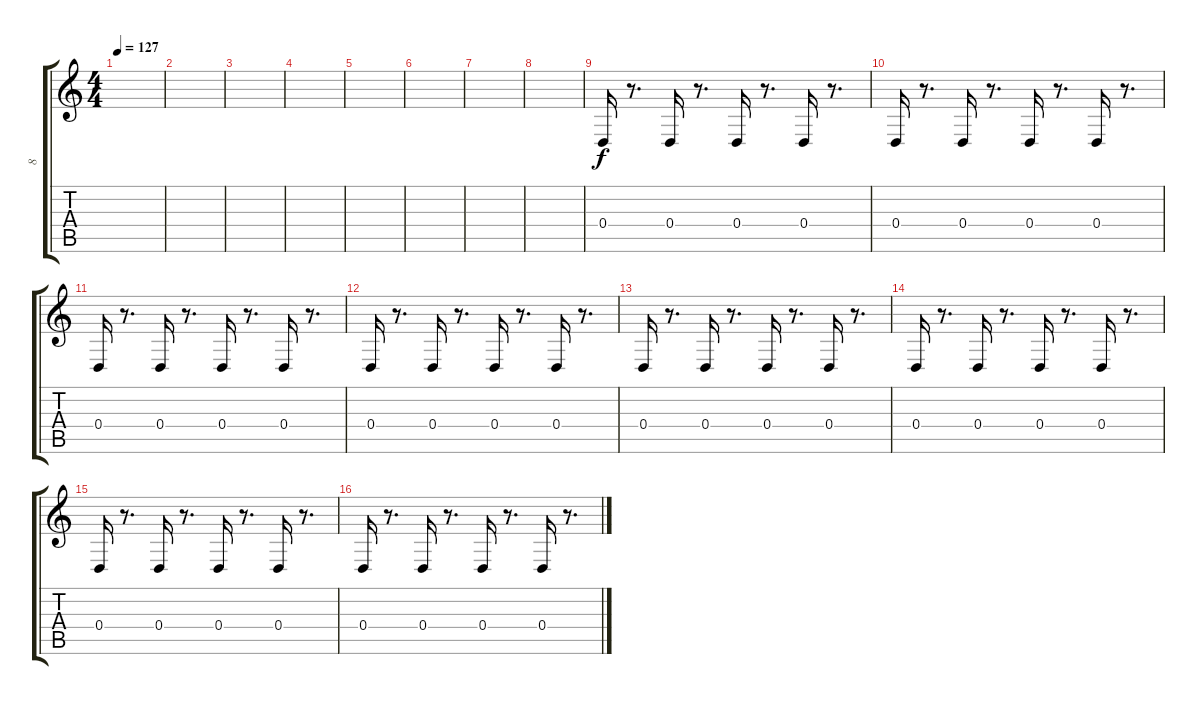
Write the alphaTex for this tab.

\track ("8" "8") {instrument synthdrum}
\staff {score tabs}
\tuning (E4 B3 G3 D3 A2 E2) {hide}
\ts (4 4)
\tempo 127
\clef g2
\ks c
|
|
|
|
|
|
|
|
0.4.16 r.8{d} 0.4.16 r.8{d} 0.4.16 r.8{d} 0.4.16 r.8{d} |
0.4.16 r.8{d} 0.4.16 r.8{d} 0.4.16 r.8{d} 0.4.16 r.8{d} |
0.4.16 r.8{d} 0.4.16 r.8{d} 0.4.16 r.8{d} 0.4.16 r.8{d} |
0.4.16 r.8{d} 0.4.16 r.8{d} 0.4.16 r.8{d} 0.4.16 r.8{d} |
0.4.16 r.8{d} 0.4.16 r.8{d} 0.4.16 r.8{d} 0.4.16 r.8{d} |
0.4.16 r.8{d} 0.4.16 r.8{d} 0.4.16 r.8{d} 0.4.16 r.8{d} |
0.4.16 r.8{d} 0.4.16 r.8{d} 0.4.16 r.8{d} 0.4.16 r.8{d} |
0.4.16 r.8{d} 0.4.16 r.8{d} 0.4.16 r.8{d} 0.4.16 r.8{d}
